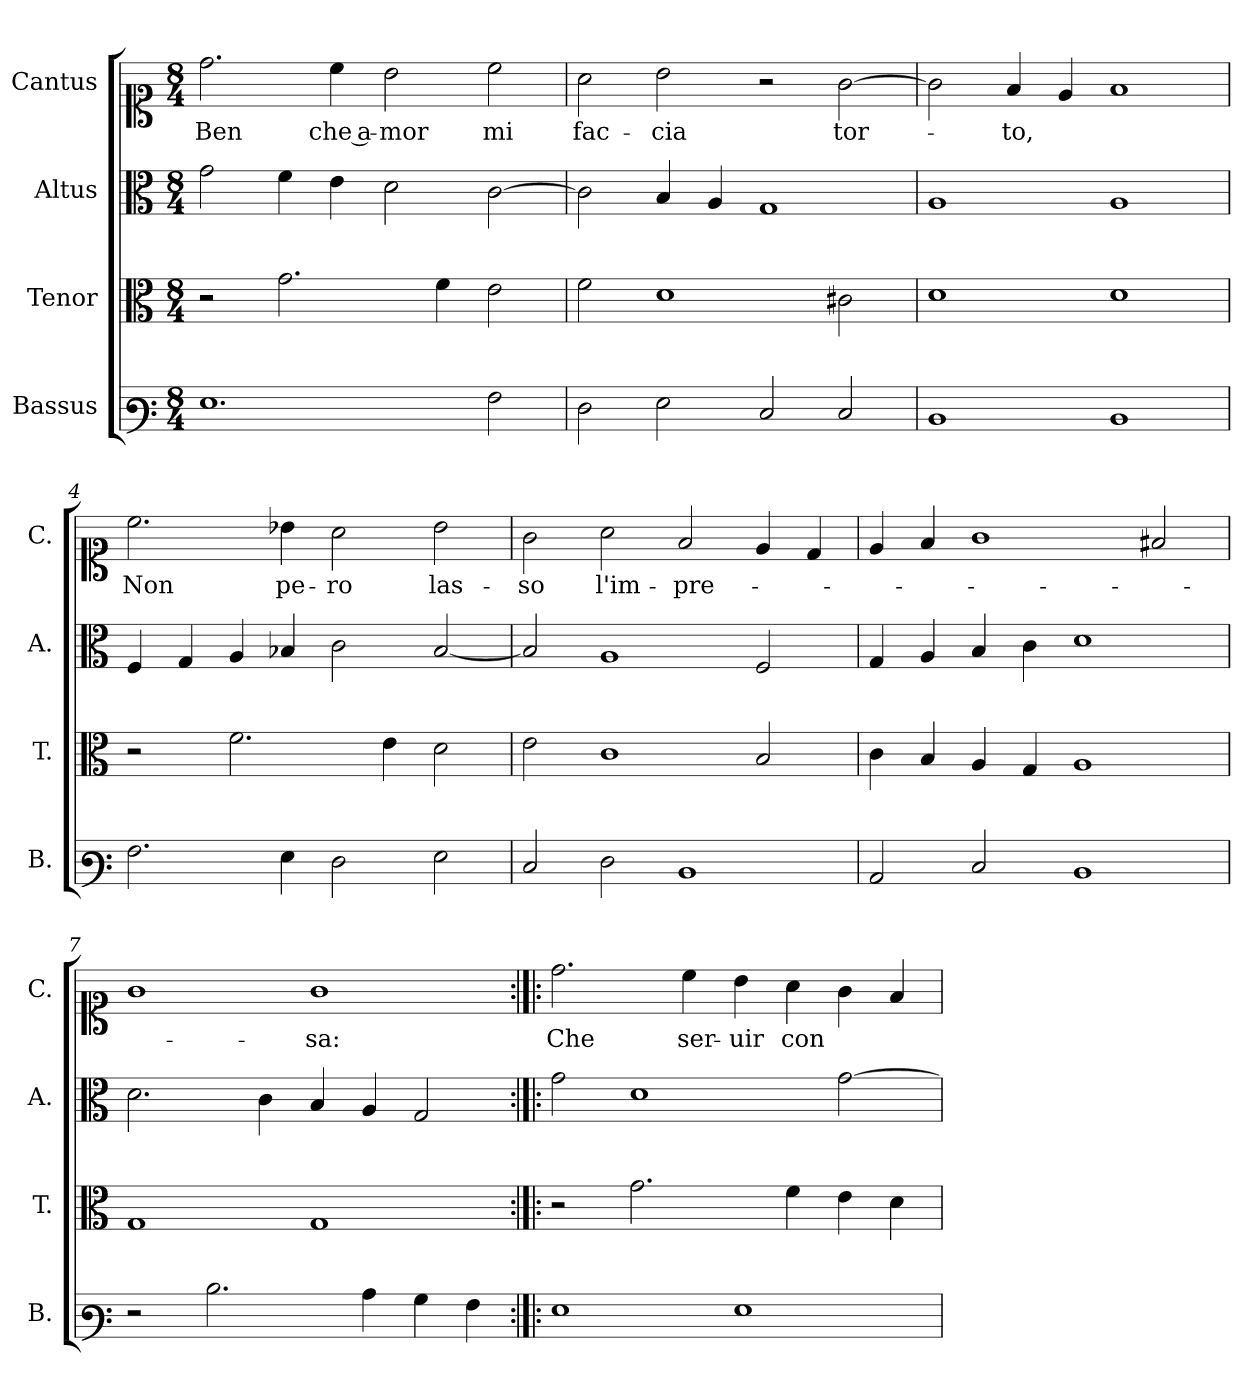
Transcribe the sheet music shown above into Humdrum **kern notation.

**kern	**kern	**kern	**kern	**text
*part4	*part3	*part2	*part1	*part1
*staff4	*staff3	*staff2	*staff1	*staff1
*I"Bassus	*I"Tenor	*I"Altus	*I"Cantus	*
*I'B.	*I'T.	*I'A.	*I'C.	*
*clefF3	*clefC3	*clefC3	*clefC1	*
*k[]	*k[]	*k[]	*k[]	*
*M8/4	*M8/4	*M8/4	*M8/4	*
=1	=1	=1	=1	=1
!	!	!	!	!LO:LY:b
1.G	2r	2g\	2.dd\	Ben
.	2.g\	4f\	.	.
!	!	!	!	!LO:LY:b
.	.	4e\	4cc\	che a-
!	!	!	!	!LO:LY:b
.	.	2d\	2b\	-mor
.	4f\	.	.	.
!	!	!	!	!LO:LY:b
2A\	2e\	[2c\	2cc\	mi
=2	=2	=2	=2	=2
!	!	!	!	!LO:LY:b
2F\	2f\	2c\]	2a\	fac-
!	!	!	!	!LO:LY:b
2G\	1d	4B/	2b\	-cia
.	.	4A/	.	.
2E/	.	1G	2r	.
!	!	!	!	!LO:LY:b
2E/	2c#X\	.	[2g\	tor-
=3	=3	=3	=3	=3
1D	1d	1A	2g\]	.
!	!	!	!	!LO:LY:b
.	.	.	4f/	-to,
.	.	.	4e/	.
1D	1d	1A	1f	.
=4	=4	=4	=4	=4
!	!	!	!	!LO:LY:b
2.A\	2r	4F/	2.cc\	Non
.	.	4G/	.	.
.	2.f\	4A/	.	.
!	!	!	!	!LO:LY:b
4G\	.	4B-X/	4b-X\	pe-
!	!	!	!	!LO:LY:b
2F\	.	2c\	2a\	-ro
.	4e\	.	.	.
!	!	!	!	!LO:LY:b
2G\	2d\	[2B-/	2b-\	las-
!!LO:LB:g=z
=5	=5	=5	=5	=5
!	!	!	!	!LO:LY:b
2E/	2e\	2B-/]	2g\	-so
!	!	!	!	!LO:LY:b
2F\	1c	1A	2a\	l'im-
!	!	!	!	!LO:LY:b
1D	.	.	2f/	-pre-
.	2B/	2F/	4e/	.
.	.	.	4d/	.
=6	=6	=6	=6	=6
2C/	4c\	4G/	4e/	.
.	4B/	4A/	4f/	.
2E/	4A/	4B/	1g	.
.	4G/	4c\	.	.
1D	1A	1d	.	.
.	.	.	2f#X/	.
=7	=7	=7	=7	=7
2r	1G	2.d\	1g	.
2.d\	.	.	.	.
.	.	4c\	.	.
!	!	!	!	!LO:LY:b
.	1G	4B/	1g	-sa:
4c\	.	4A/	.	.
4B\	.	2G/	.	.
4A\	.	.	.	.
=8:|!|:	=8:|!|:	=8:|!|:	=8:|!|:	=8:|!|:
!	!	!	!	!LO:LY:b
1G	2r	2g\	2.dd\	Che
.	2.g\	1d	.	.
!	!	!	!	!LO:LY:b
.	.	.	4cc\	ser-
!	!	!	!	!LO:LY:b
1G	.	.	4b\	-uir
!	!	!	!	!LO:LY:b
.	4f\	.	4a\	-con
.	4e\	[2g\	4g\	.
.	4d\	.	4f/	.
=	=	=	=	=
*-	*-	*-	*-	*-
